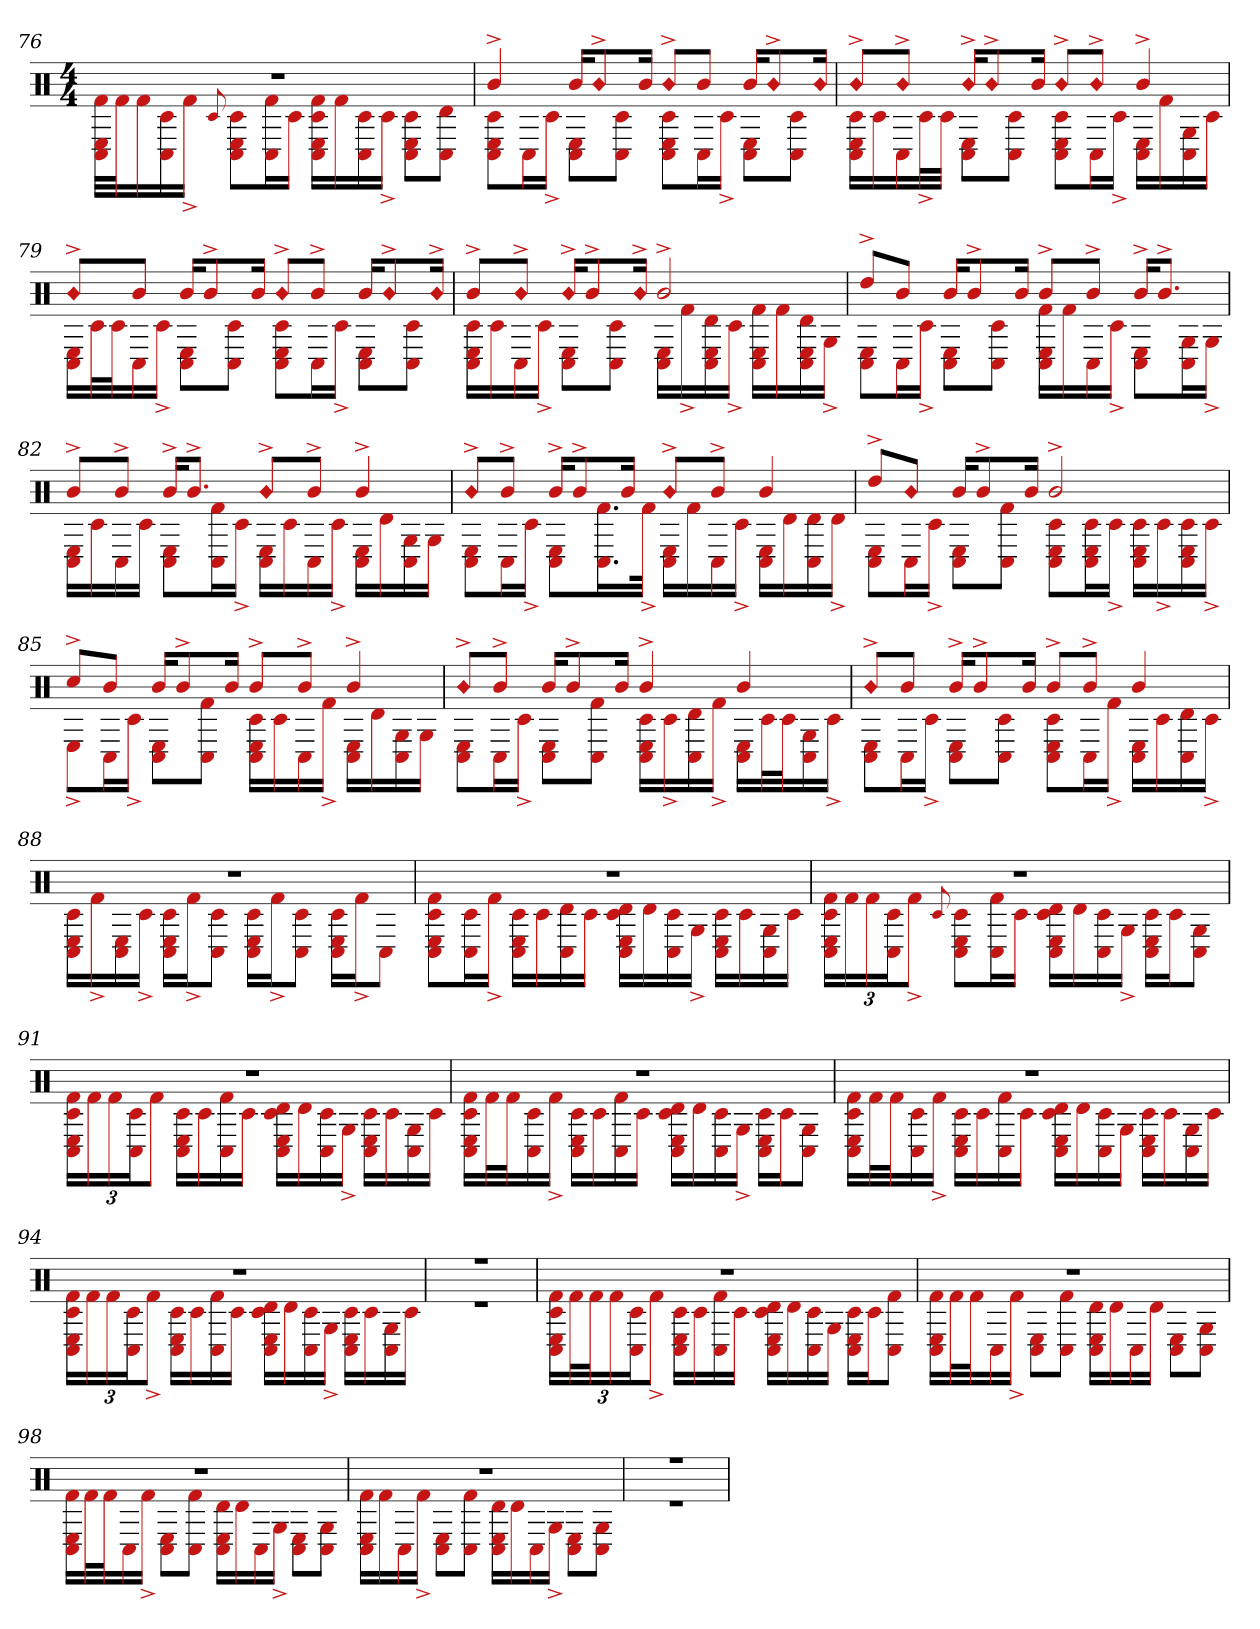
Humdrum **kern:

**kern
*part1
*staff1
*clefX
*k[]
*M4/4
=76
*^
1r	32f# 32E 32C#LLL
.	32f#J
.	16f#
.	16c# 16C#
.	16f#^JJ
.	8qqc#
.	8C# 8E 8c#L
.	16f# 16C#L
.	16c#JJ
.	16c# 16E 16C# 16f#LL
.	16f#
.	16c# 16C#
.	16c#^JJ
.	8c# 8C# 8EL
.	8d 8C#J
=77	=77
4b^	8E 8C# 8c#L
.	16C#L
.	16c#^JJ
16bKL	8E 8C#L
!LO:N:head=diamond	!
8b^	.
.	8c# 8C#J
16bJk	.
!LO:N:head=diamond	!
8b^L	8E 8C# 8c#L
8bJ	16C#L
.	16c#^JJ
16bKL	8C# 8EL
!LO:N:head=diamond	!
8b^	.
.	8c# 8C#J
!LO:N:head=diamond	!
16bJk	.
=78	=78
!LO:N:head=diamond	!
8b^L	16E 16c# 16C#LL
.	16c#
!LO:N:head=diamond	!
8b^J	16C#
.	32c#^L
.	32c#JJJ
!LO:N:head=diamond	!
16b^KL	8C# 8EL
!LO:N:head=diamond	!
8b^	.
.	8c# 8C#J
16bJk	.
!LO:N:head=diamond	!
8b^L	8E 8C# 8c#L
!LO:N:head=diamond	!
8b^J	16C#L
.	16c#^JJ
4b^	16C# 16ELL
.	16f#
.	16G 16C#
.	16c#JJ
=79	=79
!LO:N:head=diamond	!
8b^L	16E 16C#LL
.	32c#L
.	32c#J
8bJ	16C#
.	16c#^JJ
16bKL	8E 8C#L
8b^	.
.	8c# 8C#J
16bJk	.
!LO:N:head=diamond	!
8b^L	8E 8C# 8c#L
8b^J	16C#L
.	16c#^JJ
16bKL	8C# 8EL
!LO:N:head=diamond	!
8b^	.
.	8c# 8C#J
!LO:N:head=diamond	!
16b^Jk	.
=80	=80
8b^L	16c# 16E 16C#LL
.	16c#
!LO:N:head=diamond	!
8b^J	16C#
.	16c#^JJ
!LO:N:head=diamond	!
16b^KL	8E 8C#L
8b^	.
.	8c# 8C#J
!LO:N:head=diamond	!
16b^Jk	.
2b^	16E 16C#LL
.	16f#^
.	16E 16C# 16d
.	16c#^JJ
.	16C# 16E 16f#LL
.	16f#
.	16E 16C# 16d
.	16G^JJ
=81	=81
8dd^L	8C# 8EL
8bJ	16C#L
.	16c#^JJ
16bKL	8C# 8EL
8b^	.
.	8c# 8C#J
16bJk	.
8b^L	16f# 16E 16C#LL
.	16f#
8b^J	16C#
.	16c#^JJ
16b^KL	8C# 8EL
8.b^J	.
.	16G 16C#L
.	16G^JJ
=82	=82
8b^L	16E 16C#LL
.	16c#
8b^J	16C#
.	16c#JJ
16b^KL	8C# 8EL
8.b^J	.
.	16f# 16C#L
.	16c#^JJ
!LO:N:head=diamond	!
8b^L	16E 16C#LL
.	16c#
8b^J	16C#
.	16c#^JJ
4b^	16C# 16ELL
.	16d
.	16G 16C#
.	16GJJ
=83	=83
!LO:N:head=diamond	!
8b^L	8E 8C#L
8b^J	16C#L
.	16c#^JJ
16b^KL	8C# 8EL
8b^	.
.	16.f# 16.C#L
16bJk	.
.	32f#^JJk
!LO:N:head=diamond	!
8b^L	16E 16C#LL
.	16f#
8b^J	16C#
.	16c#^JJ
4b	16C# 16ELL
.	16d
.	16d 16C#
.	16d^JJ
=84	=84
8dd^L	8E 8C#L
!LO:N:head=diamond	!
8bJ	16C#L
.	16c#^JJ
16bKL	8E 8C#L
8b^	.
.	8f# 8C#J
16bJk	.
2b^	8E 8C# 8c#L
.	16c# 16E 16C#L
.	16c#^JJ
.	16c# 16C# 16ELL
.	16c#^
.	16E 16c# 16C#
.	16c#^JJ
=85	=85
8cc#^L	8E^L
8bJ	16C#L
.	16c#^JJ
16bKL	8C# 8EL
8b^	.
.	8C# 8f#J
16bJk	.
8b^L	16C# 16c# 16ELL
.	16c#
8b^J	16C#
.	16f#^JJ
4b^	16C# 16ELL
.	16d
.	16C# 16G
.	16GJJ
=86	=86
!LO:N:head=diamond	!
8b^L	8E 8C#L
8b^J	16C#L
.	16c#^JJ
16bKL	8C# 8EL
8b^	.
.	8C# 8f#J
16bJk	.
4b^	16E 16c# 16C#LL
.	16c#^
.	16C# 16d
.	16f#^JJ
4b	16C# 16ELL
.	32c#L
.	32c#J
.	16G 16C#
.	16c#^JJ
=87	=87
!LO:N:head=diamond	!
8b^L	8E 8C#L
8bJ	16C#L
.	16c#^JJ
16b^KL	8E 8C#L
8b^	.
.	8c# 8C#J
16bJk	.
8b^L	8E 8C# 8c#L
8b^J	16C#L
.	16f#^JJ
4b	16E 16C#LL
.	16c#
.	16d 16C#
.	16c#^JJ
=88	=88
1r	16c# 16E 16C#LL
.	16f#^
.	16C# 16E
.	16c#^JJ
.	16c# 16E 16C#LL
.	16f#^J
.	8C# 8c#J
.	16C# 16c# 16ELL
.	16f#^J
.	8C# 8c#J
.	16C# 16c# 16ELL
.	16f#^J
.	8C#J
=89	=89
1r	8C# 8E 8c# 8f#L
.	16c# 16C#L
.	16f#^JJ
.	16C# 16E 16c#LL
.	16c#
.	16d 16C#
.	16c#JJ
.	16c# 16d 16E 16C#LL
.	16d
.	16c# 16C#
.	16G^JJ
.	16c# 16E 16C#LL
.	16c#
.	16G 16C#
.	16c#JJ
=90	=90
1r	24f# 24c# 24E 24C#LL
.	24f#
.	24f#
.	24c# 24C#J
.	12f#^J
.	8qqc#
.	8C# 8E 8c#L
.	16f# 16C#L
.	16c#JJ
.	16d 16c# 16C# 16ELL
.	16d
.	16c# 16C#
.	16G^JJ
.	16c# 16E 16C#LL
.	16c#J
.	8G 8C#J
=91	=91
1r	24f# 24E 24c# 24C#LL
.	24f#
.	24f#
.	24c# 24C#J
.	12f#J
.	16c# 16E 16C#LL
.	16c#
.	16f# 16C#
.	16c#JJ
.	16c# 16d 16C# 16ELL
.	16d
.	16c# 16C#
.	16G^JJ
.	16c# 16E 16C#LL
.	16c#
.	16C# 16G
.	16c#JJ
=92	=92
1r	16C# 16E 16c# 16f#LL
.	32f#L
.	32f#J
.	16c# 16C#
.	16f#^JJ
.	16c# 16C# 16ELL
.	16c#
.	16f# 16C#
.	16c#JJ
.	16c# 16d 16E 16C#LL
.	16d
.	16c# 16C#
.	16G^JJ
.	16c# 16E 16C#LL
.	16c#J
.	8C# 8GJ
=93	=93
1r	16C# 16E 16c# 16f#LL
.	32f#L
.	32f#J
.	16c# 16C#
.	16f#^JJ
.	16E 16c# 16C#LL
.	16c#
.	16f# 16C#
.	16c#JJ
.	16c# 16d 16E 16C#LL
.	16d
.	16c# 16C#
.	16GJJ
.	16c# 16E 16C#LL
.	16c#
.	16G 16C#
.	16c#JJ
=94	=94
1r	24c# 24E 24C# 24f#LL
.	24f#
.	24f#
.	24c# 24C#J
.	12f#^J
.	16E 16c# 16C#LL
.	16c#
.	16f# 16C#
.	16c#JJ
.	16c# 16d 16E 16C#LL
.	16d
.	16c# 16C#
.	16G^JJ
.	16c# 16E 16C#LL
.	16c#
.	16G 16C#
.	16c#JJ
=95	=95
1r	1r
=96	=96
1r	24c# 24E 24f# 24C#LL
.	48f#L
.	48f#J
.	24f#
.	24c# 24C#J
.	12f#^J
.	16c# 16E 16C#LL
.	16c#
.	16f# 16C#
.	16c#JJ
.	16c# 16E 16C# 16dLL
.	16d
.	16c# 16C#
.	16GJJ
.	16c# 16E 16C#LL
.	16c#J
.	8f# 8C#J
=97	=97
1r	16C# 16E 16f#LL
.	32f#L
.	32f#J
.	16C#
.	16f#^JJ
.	8E 8C#L
.	8f# 8C#J
.	16E 16C# 16dLL
.	16d
.	16C#
.	16dJJ
.	8C# 8EL
.	8G 8C#J
=98	=98
1r	16E 16C# 16f#LL
.	32f#L
.	32f#J
.	16C#
.	16f#^JJ
.	8E 8C#L
.	8f# 8C#J
.	16E 16C# 16dLL
.	16d
.	16C#
.	16G^JJ
.	8E 8C#L
.	8G 8C#J
=99	=99
1r	16E 16C# 16f#LL
.	16f#
.	16C#
.	16f#^JJ
.	8E 8C#L
.	8f# 8C#J
.	16C# 16E 16dLL
.	16d
.	16C#
.	16G^JJ
.	8E 8C#L
.	8C# 8GJ
=100	=100
1r	1r
*v	*v
=
*-
